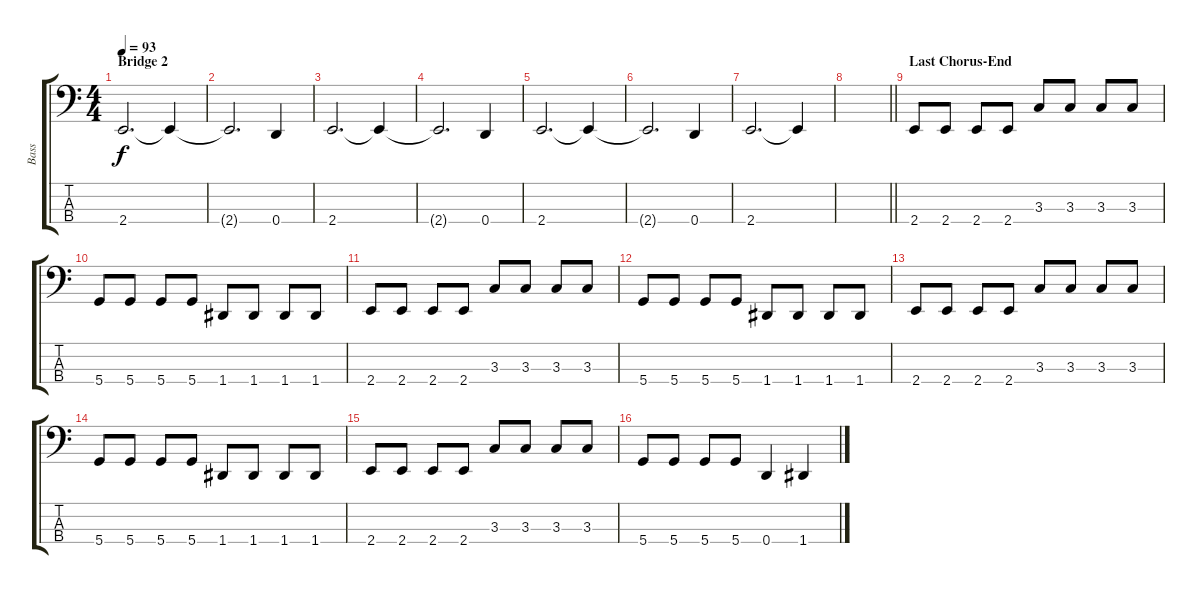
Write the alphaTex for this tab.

\track ("Bass" "Bass") {instrument electricbassfinger}
\staff {score tabs}
\tuning (G2 D2 A1 D1) {hide}
\ts (4 4)
\section ("" "Bridge 2")
\tempo 93
\clef f4
\ks c
2.4.2{d dy f} 2.4{t}.4 |
2.4{t}.2{d} 0.4.4 |
2.4.2{d} 2.4{t}.4 |
2.4{t}.2{d} 0.4.4 |
2.4.2{d} 2.4{t}.4 |
2.4{t}.2{d} 0.4.4 |
2.4.2{d} 2.4{t}.4 |
\barLineRight lightlight
|
\section ("" "Last Chorus-End")
2.4.8 2.4.8 2.4.8 2.4.8 3.3.8 3.3.8 3.3.8 3.3.8 |
5.4.8 5.4.8 5.4.8 5.4.8 1.4.8 1.4.8 1.4.8 1.4.8 |
2.4.8 2.4.8 2.4.8 2.4.8 3.3.8 3.3.8 3.3.8 3.3.8 |
5.4.8 5.4.8 5.4.8 5.4.8 1.4.8 1.4.8 1.4.8 1.4.8 |
2.4.8 2.4.8 2.4.8 2.4.8 3.3.8 3.3.8 3.3.8 3.3.8 |
5.4.8 5.4.8 5.4.8 5.4.8 1.4.8 1.4.8 1.4.8 1.4.8 |
2.4.8 2.4.8 2.4.8 2.4.8 3.3.8 3.3.8 3.3.8 3.3.8 |
5.4.8 5.4.8 5.4.8 5.4.8 0.4.4 1.4.4
